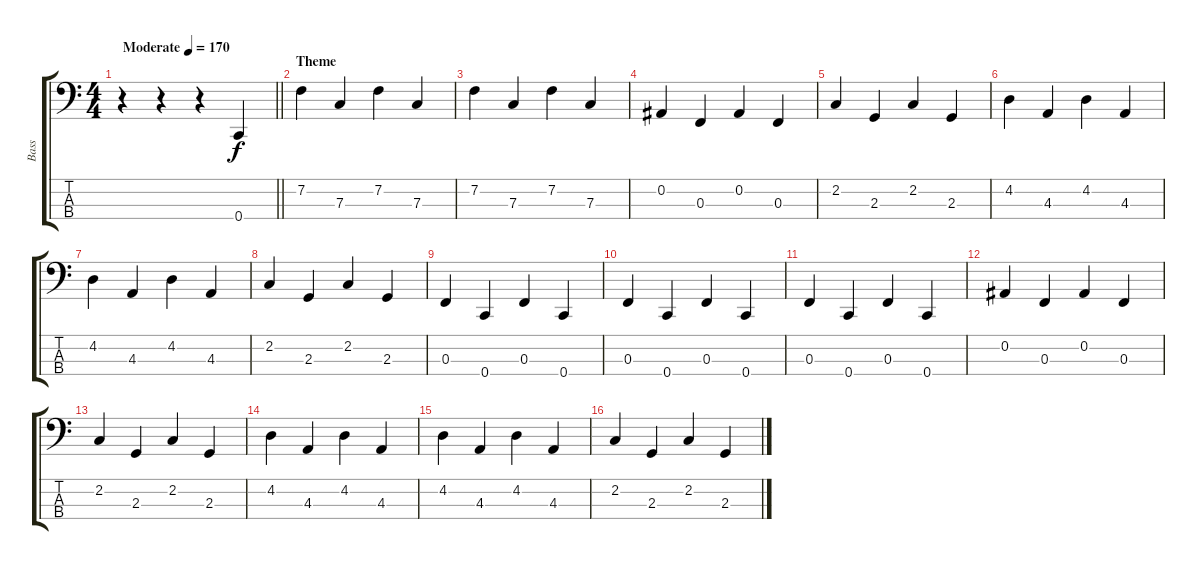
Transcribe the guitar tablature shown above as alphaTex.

\track ("Bass" "Bass") {instrument electricbasspick}
\staff {score tabs}
\tuning (Eb2 Bb1 F1 C1) {hide}
\ts (4 4)
\tempo (170 "Moderate")
\clef f4
\barLineRight lightlight
\ks c
r.4{dy f instrument electricbasspick} r.4 r.4 0.4.4 |
\section ("" "Theme")
7.2.4 7.3.4 7.2.4 7.3.4 |
7.2.4 7.3.4 7.2.4 7.3.4 |
0.2.4 0.3.4 0.2.4 0.3.4 |
2.2.4 2.3.4 2.2.4 2.3.4 |
4.2.4 4.3.4 4.2.4 4.3.4 |
4.2.4 4.3.4 4.2.4 4.3.4 |
2.2.4 2.3.4 2.2.4 2.3.4 |
0.3.4 0.4.4 0.3.4 0.4.4 |
0.3.4 0.4.4 0.3.4 0.4.4 |
0.3.4 0.4.4 0.3.4 0.4.4 |
0.2.4 0.3.4 0.2.4 0.3.4 |
2.2.4 2.3.4 2.2.4 2.3.4 |
4.2.4 4.3.4 4.2.4 4.3.4 |
4.2.4 4.3.4 4.2.4 4.3.4 |
2.2.4 2.3.4 2.2.4 2.3.4
